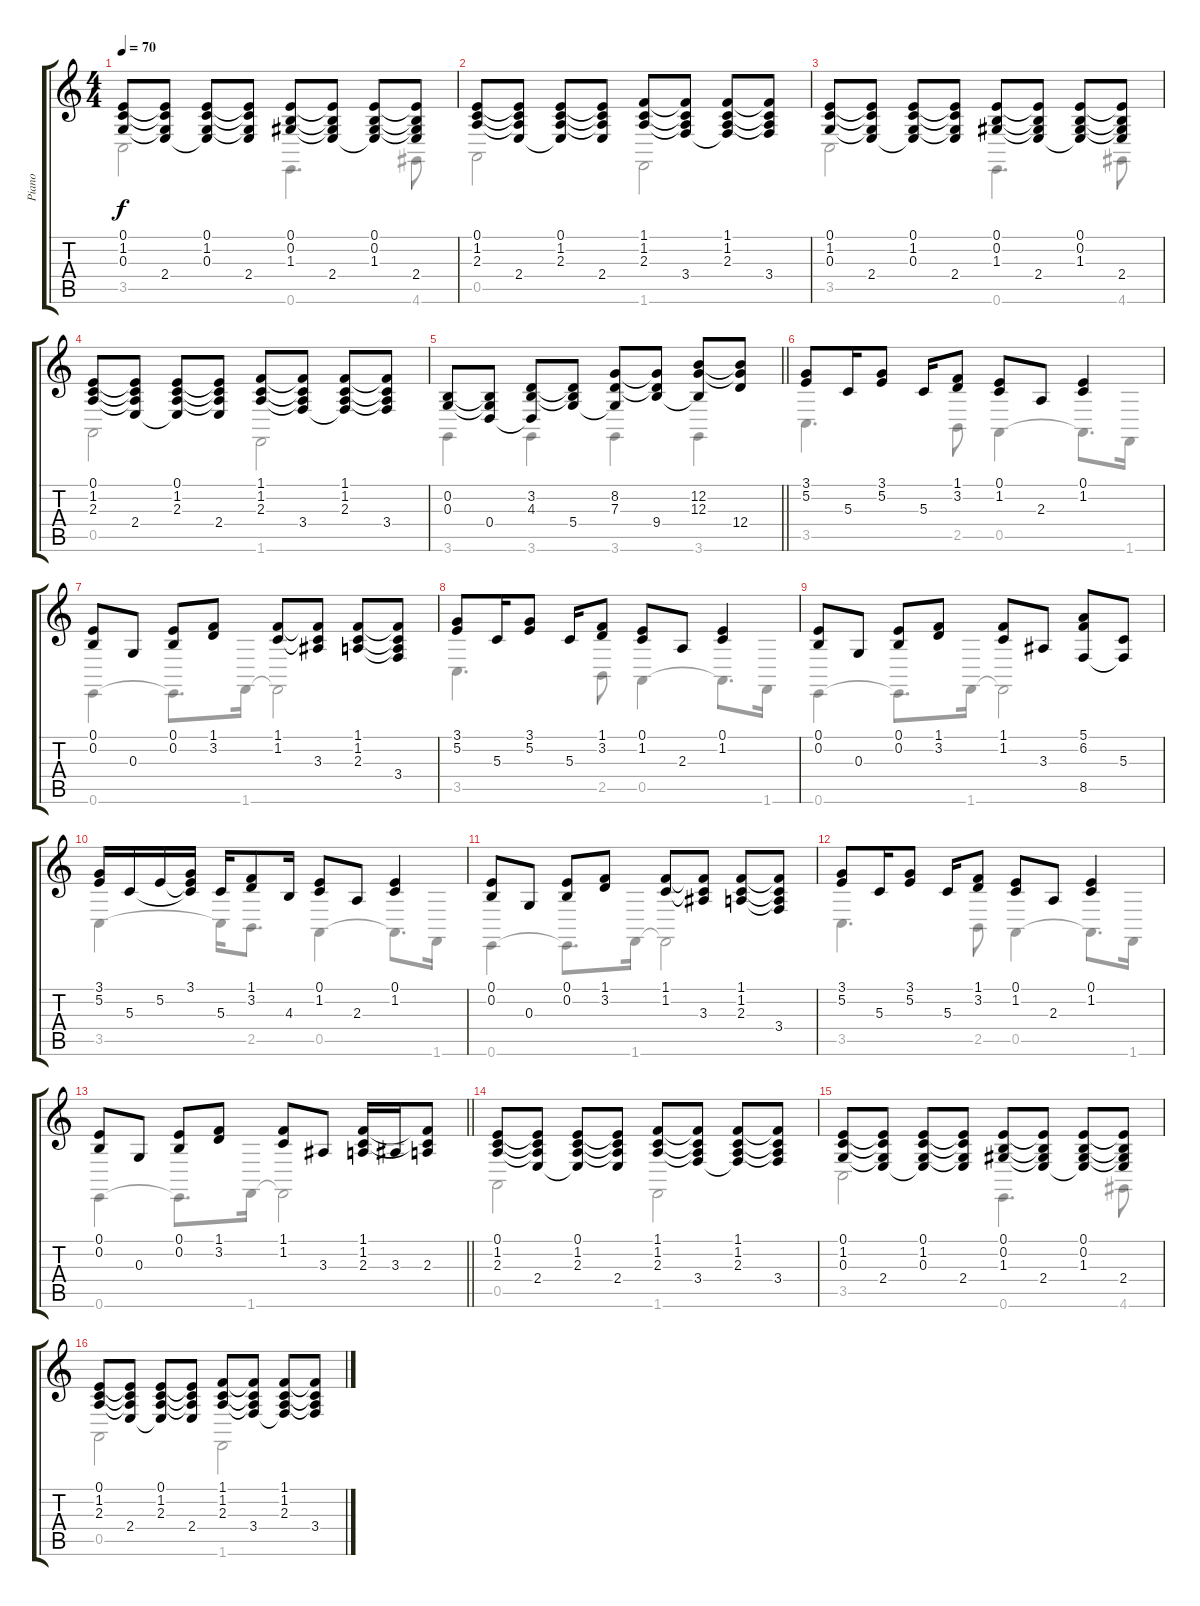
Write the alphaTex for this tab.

\track ("Piano" "Piano") {instrument acousticgrandpiano}
\staff {score tabs}
\tuning (E4 B3 G3 D3 A2 E2) {hide}
\voice
\ts (4 4)
\tempo 70
\clef g2
\ks c
(0.1 1.2 0.3).8{dy f} (0.1{t} 1.2{t} 0.3{t} 2.4).8 (0.1 1.2 0.3 2.4{t}).8 (0.1{t} 1.2{t} 0.3{t} 2.4).8 (0.1 0.2 1.3).8 (0.1{t} 0.2{t} 1.3{t} 2.4).8 (0.1 0.2 1.3 2.4{t}).8 (0.1{t} 0.2{t} 1.3{t} 2.4).8 |
(0.1 1.2 2.3).8 (0.1{t} 1.2{t} 2.3{t} 2.4).8 (0.1 1.2 2.3 2.4{t}).8 (0.1{t} 1.2{t} 2.3{t} 2.4).8 (1.1 1.2 2.3).8 (1.1{t} 1.2{t} 2.3{t} 3.4).8 (1.1 1.2 2.3 3.4{t}).8 (1.1{t} 1.2{t} 2.3{t} 3.4).8 |
(0.1 1.2 0.3).8 (0.1{t} 1.2{t} 0.3{t} 2.4).8 (0.1 1.2 0.3 2.4{t}).8 (0.1{t} 1.2{t} 0.3{t} 2.4).8 (0.1 0.2 1.3).8 (0.1{t} 0.2{t} 1.3{t} 2.4).8 (0.1 0.2 1.3 2.4{t}).8 (0.1{t} 0.2{t} 1.3{t} 2.4).8 |
(0.1 1.2 2.3).8 (0.1{t} 1.2{t} 2.3{t} 2.4).8 (0.1 1.2 2.3 2.4{t}).8 (0.1{t} 1.2{t} 2.3{t} 2.4).8 (1.1 1.2 2.3).8 (1.1{t} 1.2{t} 2.3{t} 3.4).8 (1.1 1.2 2.3 3.4{t}).8 (1.1{t} 1.2{t} 2.3{t} 3.4).8 |
\barLineRight lightlight
(0.2 0.3).8 (0.2{t} 0.3{t} 0.4).8 (3.2 4.3 0.4{t}).8 (3.2{t} 4.3{t} 5.4).8 (8.2 7.3 5.4{t}).8 (8.2{t} 7.3{t} 9.4).8 (12.2 12.3 9.4{t}).8 (12.2{t} 12.3{t} 12.4).8 |
(3.1 5.2).8 5.3.16 (3.1 5.2).8 5.3.16 (1.1 3.2).8 (0.1 1.2).8 2.3.8 (0.1 1.2).4 |
(0.1 0.2).8 0.3.8 (0.1 0.2).8 (1.1 3.2).8 (1.1 1.2).8 (1.1{t} 1.2{t} 3.3).8 (1.1 1.2 2.3).8 (1.1{t} 1.2{t} 2.3{t} 3.4).8 |
(3.1 5.2).8 5.3.16 (3.1 5.2).8 5.3.16 (1.1 3.2).8 (0.1 1.2).8 2.3.8 (0.1 1.2).4 |
(0.1 0.2).8 0.3.8 (0.1 0.2).8 (1.1 3.2).8 (1.1 1.2).8 3.3.8 (5.1 6.2 8.5).8 (5.3 8.5{t}).8 |
(3.1 5.2).16 5.3.16 5.2.16 (3.1 5.2{t} 5.3{t}).16 5.3.16 (1.1 3.2).8 4.3.16 (0.1 1.2).8 2.3.8 (0.1 1.2).4 |
(0.1 0.2).8 0.3.8 (0.1 0.2).8 (1.1 3.2).8 (1.1 1.2).8 (1.1{t} 1.2{t} 3.3).8 (1.1 1.2 2.3).8 (1.1{t} 1.2{t} 2.3{t} 3.4).8 |
(3.1 5.2).8 5.3.16 (3.1 5.2).8 5.3.16 (1.1 3.2).8 (0.1 1.2).8 2.3.8 (0.1 1.2).4 |
\barLineRight lightlight
(0.1 0.2).8 0.3.8 (0.1 0.2).8 (1.1 3.2).8 (1.1 1.2).8 3.3.8 (1.1 1.2 2.3).16 3.3.16 (1.1{t} 1.2{t} 2.3).8 |
(0.1 1.2 2.3).8 (0.1{t} 1.2{t} 2.3{t} 2.4).8 (0.1 1.2 2.3 2.4{t}).8 (0.1{t} 1.2{t} 2.3{t} 2.4).8 (1.1 1.2 2.3).8 (1.1{t} 1.2{t} 2.3{t} 3.4).8 (1.1 1.2 2.3 3.4{t}).8 (1.1{t} 1.2{t} 2.3{t} 3.4).8 |
(0.1 1.2 0.3).8 (0.1{t} 1.2{t} 0.3{t} 2.4).8 (0.1 1.2 0.3 2.4{t}).8 (0.1{t} 1.2{t} 0.3{t} 2.4).8 (0.1 0.2 1.3).8 (0.1{t} 0.2{t} 1.3{t} 2.4).8 (0.1 0.2 1.3 2.4{t}).8 (0.1{t} 0.2{t} 1.3{t} 2.4).8 |
(0.1 1.2 2.3).8 (0.1{t} 1.2{t} 2.3{t} 2.4).8 (0.1 1.2 2.3 2.4{t}).8 (0.1{t} 1.2{t} 2.3{t} 2.4).8 (1.1 1.2 2.3).8 (1.1{t} 1.2{t} 2.3{t} 3.4).8 (1.1 1.2 2.3 3.4{t}).8 (1.1{t} 1.2{t} 2.3{t} 3.4).8
\voice
\clef g2
\ottava regular
\simile none
\ks c
3.5.2{dy f} 0.6.4{d} 4.6.8 |
0.5.2 1.6.2 |
3.5.2 0.6.4{d} 4.6.8 |
0.5.2 1.6.2 |
\barLineRight lightlight
3.6.4 3.6.4 3.6.4 3.6.4 |
3.5.4{d} 2.5.8 0.5.4 0.5{t}.8{d} 1.6.16 |
0.6.4 0.6{t}.8{d} 1.6.16 1.6{t}.2 |
3.5.4{d} 2.5.8 0.5.4 0.5{t}.8{d} 1.6.16 |
0.6.4 0.6{t}.8{d} 1.6.16 1.6{t}.2 |
3.5.4 3.5{t}.16 2.5.8{d} 0.5.4 0.5{t}.8{d} 1.6.16 |
0.6.4 0.6{t}.8{d} 1.6.16 1.6{t}.2 |
3.5.4{d} 2.5.8 0.5.4 0.5{t}.8{d} 1.6.16 |
\barLineRight lightlight
0.6.4 0.6{t}.8{d} 1.6.16 1.6{t}.2 |
0.5.2 1.6.2 |
3.5.2 0.6.4{d} 4.6.8 |
0.5.2 1.6.2
